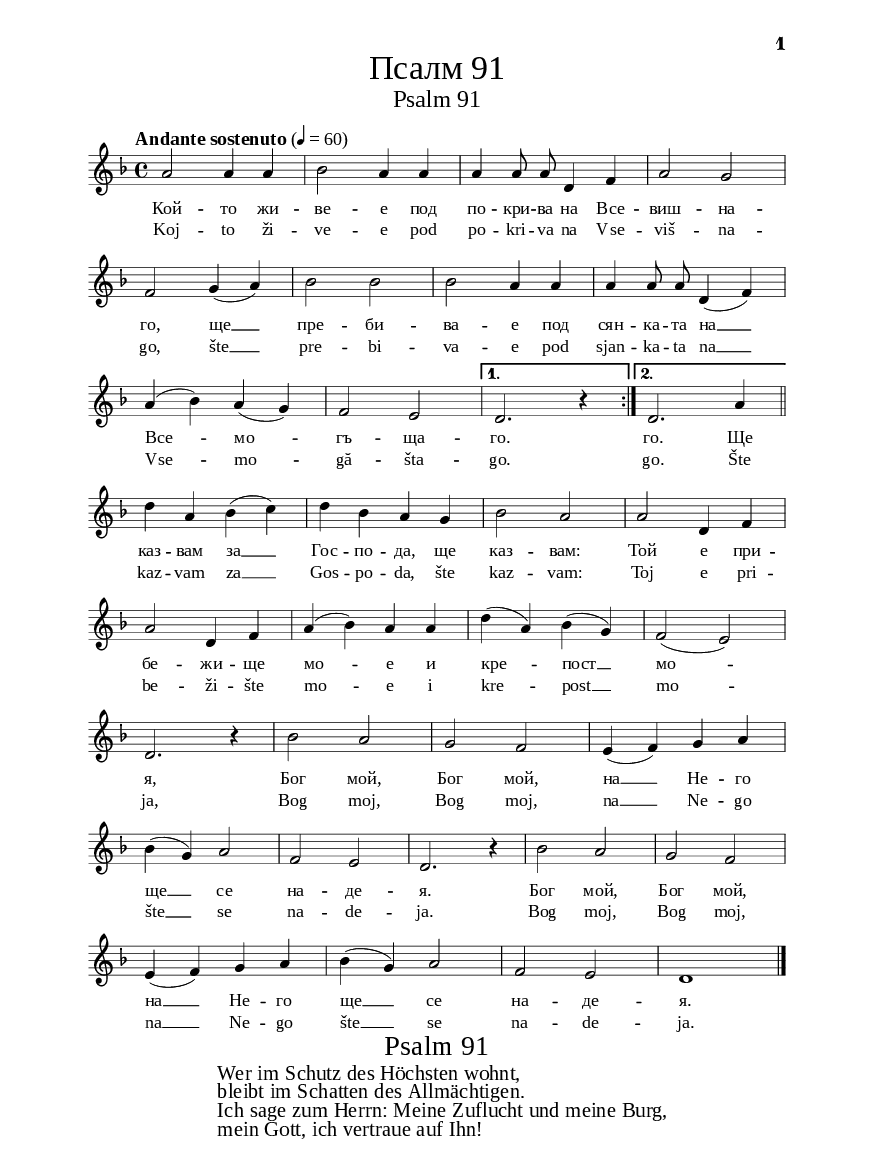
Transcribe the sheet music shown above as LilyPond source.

\version "2.24.2"

% include paper part and global functions
\include "include/globals.ily"

\bookpart {
  \label #'ref057
  \tocItem \markup "Псалм 91 – Psalm 91"
  \include "include/bookpart-paper.ily"
  \score {
    \include "include/score-layout.ily"

    \new Voice \relative a' {
      \clef treble
      \key d \minor
      \time 4/4
      \tempoFunc "Andante sostenuto" 4 "60"
      \repeat volta 2 {
        a2 a4 a4 | bes2 a4 a4 | a4 \autoBeamOff a8 a8 d,4 f4 |  a2 g2 |\break
        f2 g4 ( a4 ) | bes2 bes2 | bes2 a4 a4 | a4 a8 a8 d,4 ( f4 ) | \break
        a4 ( bes4 ) a4 ( g4 ) |  f2 e2 |
      }
      \alternative {
        { d2. r4 | }
        { d2. a'4 | \bar "||" \break }
      }

      d4 a4 bes4 ( c4 ) | d4 bes4 a4 g4 | bes2 a2 | a2 d,4 f4 | \break
      a2 d,4 f4 | a4 ( bes4 ) a4 a4 | d4 ( a4 ) bes4 ( g4 ) | f2 ( e2 ) | \break
      d2. r4 | bes'2 a2 | g2 f2 |  e4 ( f4 ) g4 a4 | \break
      bes4 ( g4 ) a2 | f2 e2 | d2. r4 | bes'2 a2 | g2 f2 | \break
      e4 ( f4 ) g4 a4 | bes4 ( g4 ) a2 | f2 e2 | d1| \bar "|." \break
    }

    \addlyrics {
      Кой -- то жи -- ве -- е под по -- кри -- ва на Все -- виш -- на --
      го, ще __ пре -- би -- ва -- е под сян -- ка -- та на __
      Все -- мо -- гъ -- ща -- го. го. Ще
      каз -- вам за __ Гос -- по -- да, ще каз -- вам: Той е при --
      бе -- жи -- ще мо -- е и кре -- пост __ мо --
      я, Бог мой, Бог мой, на __ Не -- го
      ще __ се на -- де -- я. Бог мой, Бог мой,
      на __ Не -- го ще __ се на -- де -- я.
    }

 \addlyrics {
      Koj -- to ži -- ve -- e pod po -- kri -- va na Vse -- viš -- na --
      go, šte __ pre -- bi -- va -- e pod sjan -- ka -- ta na __
      Vse -- mo -- gă -- šta -- go. go. Šte
      kaz -- vam za __ Gos -- po -- da, šte kaz -- vam: Toj e pri --
      be -- ži -- šte mo -- e i kre -- post __ mo --
      ja, Bog moj, Bog moj, na __ Ne -- go
      šte __ se na -- de -- ja. Bog moj, Bog moj,
      na __ Ne -- go šte __ se na -- de -- ja.
    }


    \header {
      title = \titleFunc "Псалм 91" "Psalm 91"
    }

    \midi{}

  } % score



  % include foreign translation(s) of the song
  \version "2.24.4"

\markup \fill-line { \fontsize #deTitleFontSize "Psalm 91" }
\markup \null
\markup \abs-fontsize #10 {
   \fill-line {
  \override #`(baseline-skip . ,deCoupletBaselineSkip)

  \column {

    \line { " "Wer im Schutz des Höchsten wohnt, }

    \line { " "bleibt im Schatten des Allmächtigen.}

    \line { " "Ich sage zum Herrn: Meine Zuflucht und meine Burg,}

    \line { " " mein Gott, ich vertraue auf Ihn! }

  }
   }
}


} % bookpart
